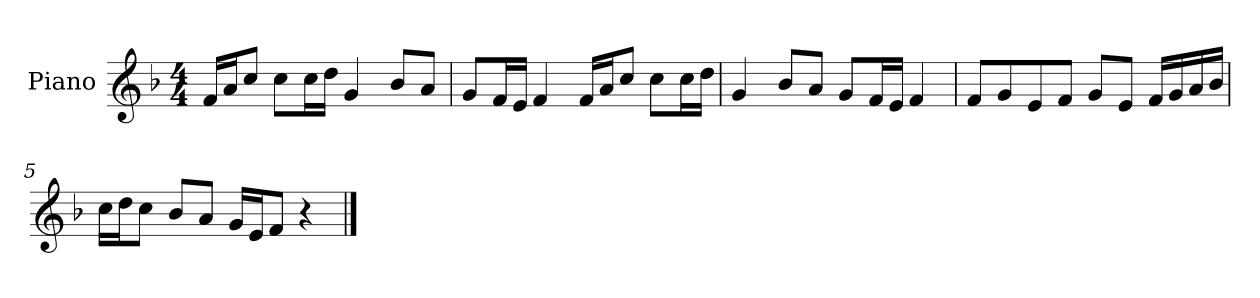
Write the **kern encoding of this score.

**kern
*part1
*staff1
*I"Piano
*I'P-no
*clefG2
*k[b-]
*M4/4
*MM90
=1
16f/LL
16a/J
8cc/J
8cc\L
16cc\L
16dd\JJ
4g/
8b-/L
8a/J
=2
8g/L
16f/L
16e/JJ
4f/
16f/LL
16a/J
8cc/J
8cc\L
16cc\L
16dd\JJ
=3
4g/
8b-/L
8a/J
8g/L
16f/L
16e/JJ
4f/
=4
8f/L
8g/
8e/
8f/J
8g/L
8e/J
16f/LL
16g/
16a/
16b-/JJ
!!LO:LB:g=z
=5
16cc\LL
16dd\J
8cc\J
8b-/L
8a/J
16g/LL
16e/J
8f/J
4r
==
*-
